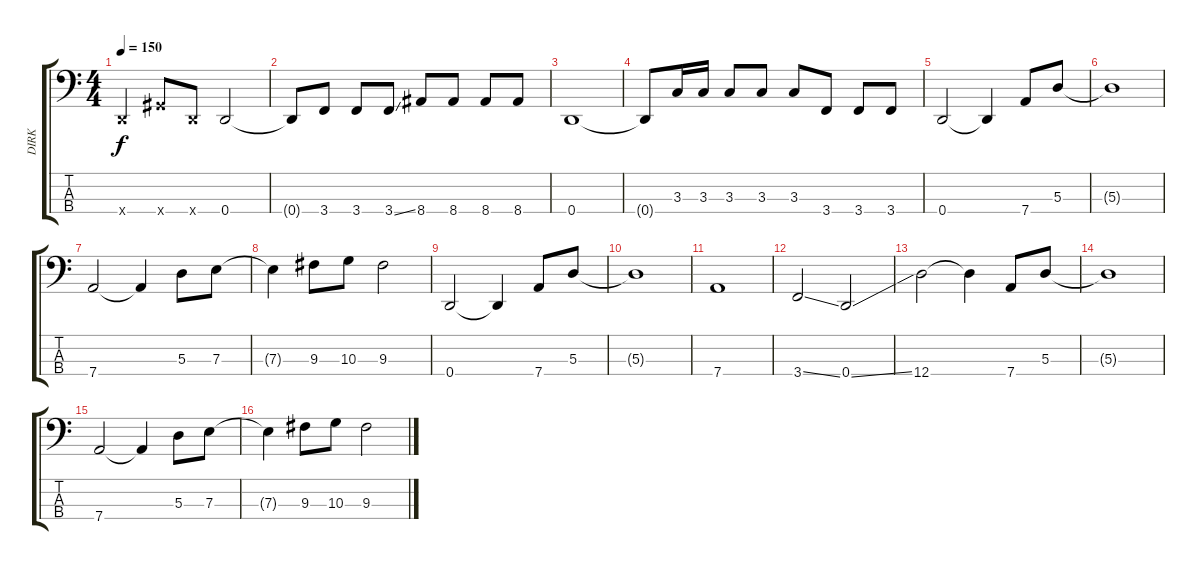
\track ("DIRK " "DIRK ") {instrument electricbassfinger}
\staff {score tabs}
\tuning (G2 D2 A1 D1) {hide}
\ts (4 4)
\tempo 150
\clef f4
\ks c
0.4{x}.4{dy f} 6.4{x}.8 0.4{x}.8 0.4.2 |
0.4{t}.8 3.4.8 3.4.8 3.4{ss}.8 8.4.8 8.4.8 8.4.8 8.4.8 |
0.4.1 |
0.4{t}.8 3.3.16 3.3.16 3.3.8 3.3.8 3.3.8 3.4.8 3.4.8 3.4.8 |
0.4.2 0.4{t}.4 7.4.8 5.3.8 |
5.3{t}.1 |
7.4.2 7.4{t}.4 5.3.8 7.3.8 |
7.3{t}.4 9.3.8 10.3.8 9.3.2 |
0.4.2 0.4{t}.4 7.4.8 5.3.8 |
5.3{t}.1 |
7.4.1 |
3.4{ss}.2 0.4{ss}.2 |
12.4.2 12.4{t}.4 7.4.8 5.3.8 |
5.3{t}.1 |
7.4.2 7.4{t}.4 5.3.8 7.3.8 |
7.3{t}.4 9.3.8 10.3.8 9.3.2
